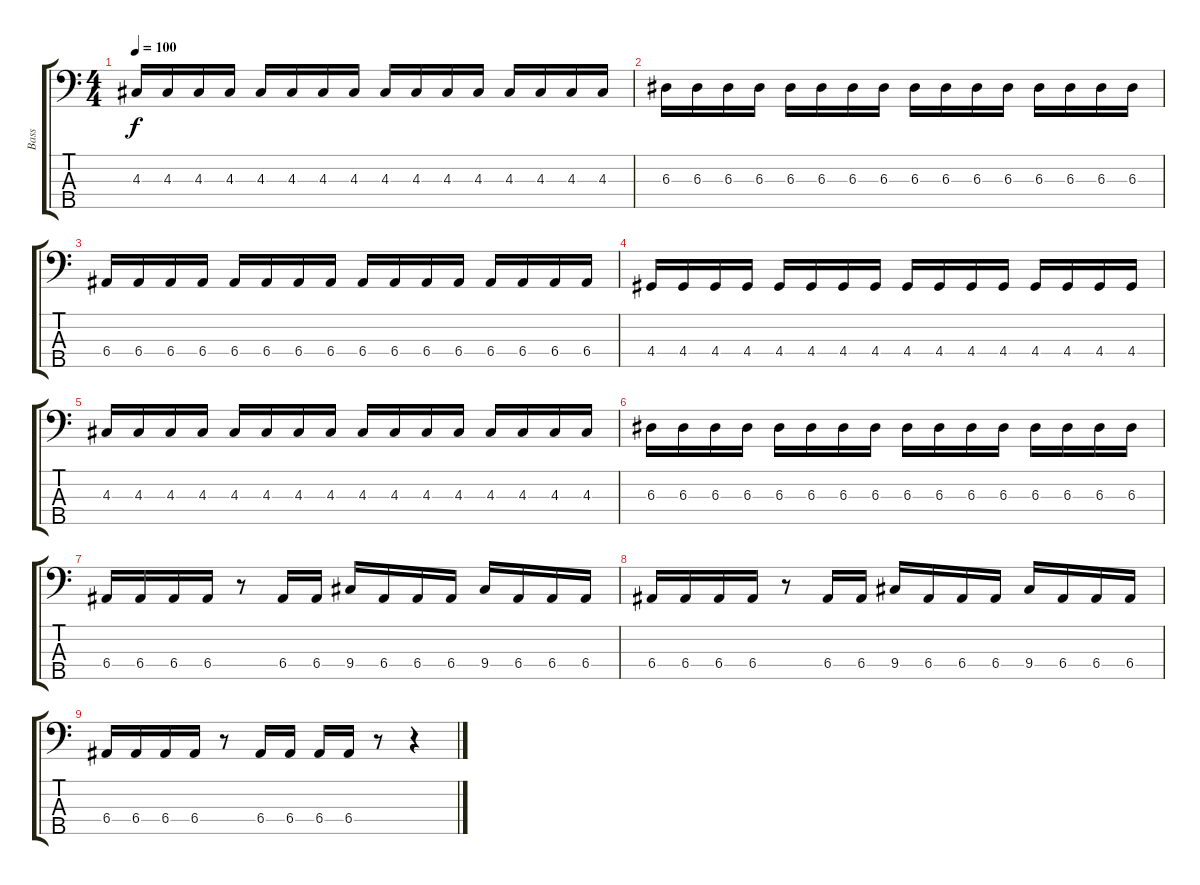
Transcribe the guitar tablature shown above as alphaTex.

\track ("Bass" "Bass") {instrument electricbassfinger}
\staff {score tabs}
\tuning (G2 D2 A1 E1 B0) {hide}
\ts (4 4)
\tempo 100
\clef f4
\ks c
4.3.16{dy f} 4.3.16 4.3.16 4.3.16 4.3.16 4.3.16 4.3.16 4.3.16 4.3.16 4.3.16 4.3.16 4.3.16 4.3.16 4.3.16 4.3.16 4.3.16 |
6.3.16 6.3.16 6.3.16 6.3.16 6.3.16 6.3.16 6.3.16 6.3.16 6.3.16 6.3.16 6.3.16 6.3.16 6.3.16 6.3.16 6.3.16 6.3.16 |
6.4.16 6.4.16 6.4.16 6.4.16 6.4.16 6.4.16 6.4.16 6.4.16 6.4.16 6.4.16 6.4.16 6.4.16 6.4.16 6.4.16 6.4.16 6.4.16 |
4.4.16 4.4.16 4.4.16 4.4.16 4.4.16 4.4.16 4.4.16 4.4.16 4.4.16 4.4.16 4.4.16 4.4.16 4.4.16 4.4.16 4.4.16 4.4.16 |
4.3.16 4.3.16 4.3.16 4.3.16 4.3.16 4.3.16 4.3.16 4.3.16 4.3.16 4.3.16 4.3.16 4.3.16 4.3.16 4.3.16 4.3.16 4.3.16 |
6.3.16 6.3.16 6.3.16 6.3.16 6.3.16 6.3.16 6.3.16 6.3.16 6.3.16 6.3.16 6.3.16 6.3.16 6.3.16 6.3.16 6.3.16 6.3.16 |
6.4.16 6.4.16 6.4.16 6.4.16 r.8 6.4.16 6.4.16 9.4.16 6.4.16 6.4.16 6.4.16 9.4.16 6.4.16 6.4.16 6.4.16 |
6.4.16 6.4.16 6.4.16 6.4.16 r.8 6.4.16 6.4.16 9.4.16 6.4.16 6.4.16 6.4.16 9.4.16 6.4.16 6.4.16 6.4.16 |
6.4.16 6.4.16 6.4.16 6.4.16 r.8 6.4.16 6.4.16 6.4.16 6.4.16 r.8 r.4
